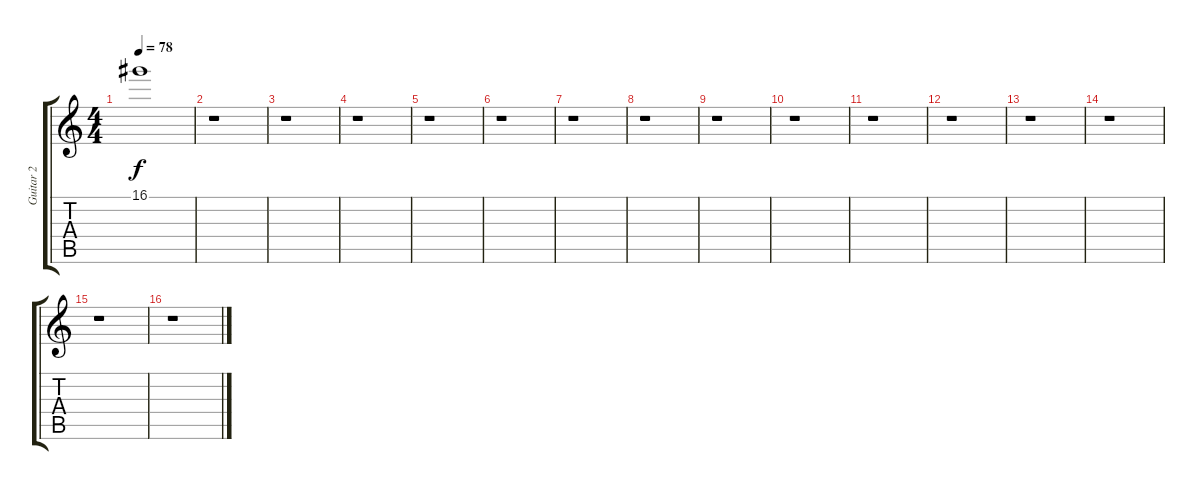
\track ("Guitar 2" "Guitar 2") {instrument overdrivenguitar}
\staff {score tabs}
\tuning (E4 B3 G3 D3 A2 E2) {hide}
\ts (4 4)
\tempo 78
\clef g2
\ks c
16.1{t}.1{dy f} |
r.1 |
r.1 |
r.1 |
r.1 |
r.1 |
r.1 |
r.1 |
r.1 |
r.1 |
r.1 |
r.1 |
r.1 |
r.1 |
r.1 |
r.1
